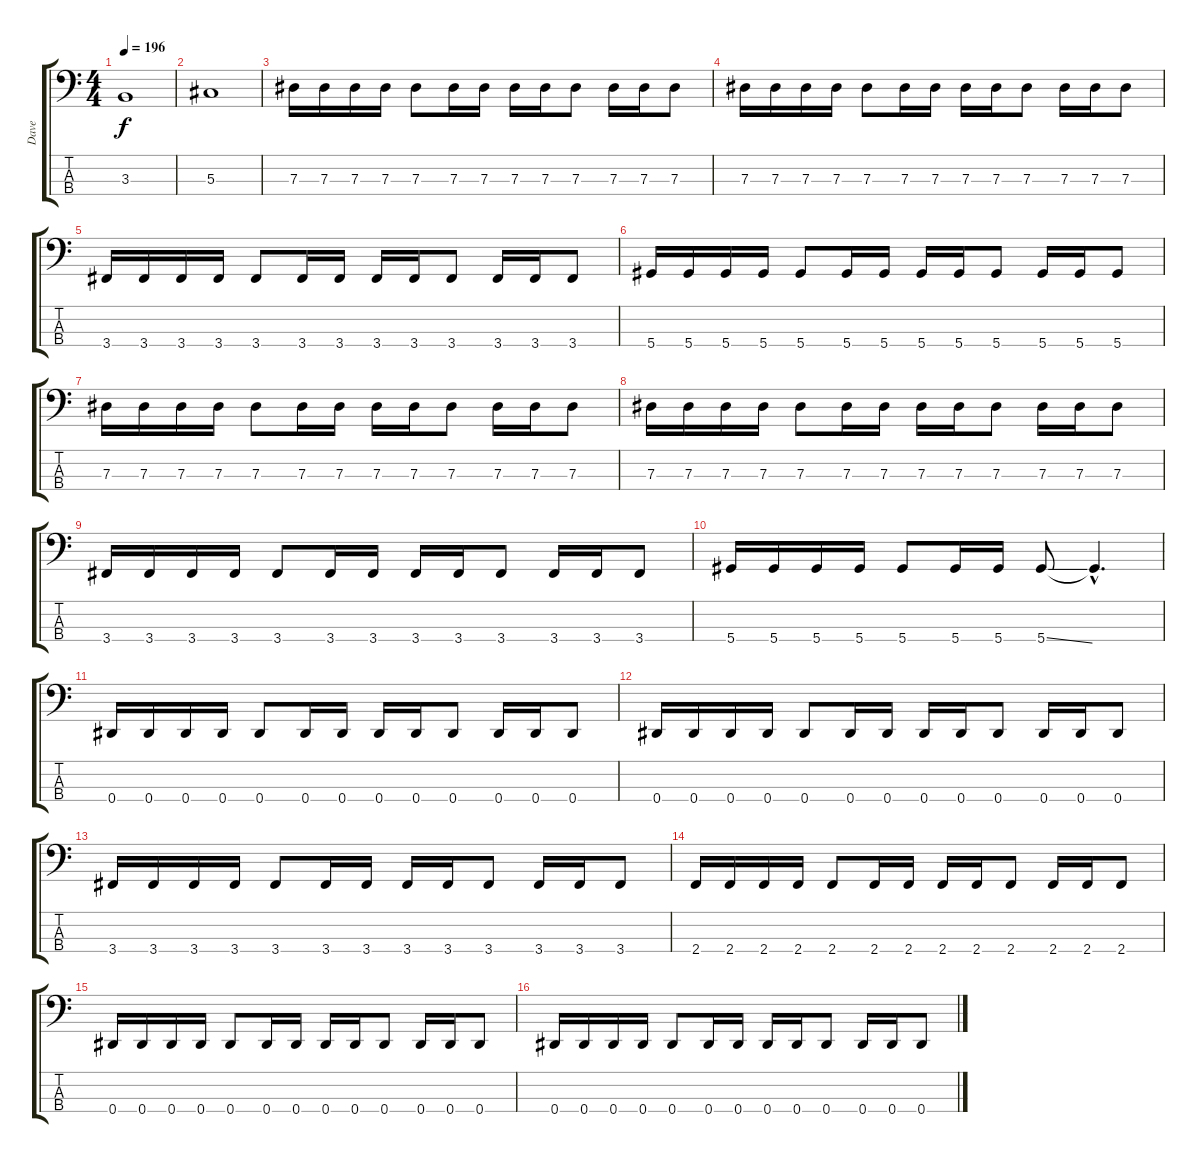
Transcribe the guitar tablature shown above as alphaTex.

\track ("Dave" "Dave") {instrument electricbasspick}
\staff {score tabs}
\tuning (Gb2 Db2 Ab1 Eb1) {hide}
\ts (4 4)
\tempo 196
\clef f4
\ks c
3.3.1{dy f} |
5.3.1 |
7.3.16 7.3.16 7.3.16 7.3.16 7.3.8 7.3.16 7.3.16 7.3.16 7.3.16 7.3.8 7.3.16 7.3.16 7.3.8 |
7.3.16 7.3.16 7.3.16 7.3.16 7.3.8 7.3.16 7.3.16 7.3.16 7.3.16 7.3.8 7.3.16 7.3.16 7.3.8 |
3.4.16 3.4.16 3.4.16 3.4.16 3.4.8 3.4.16 3.4.16 3.4.16 3.4.16 3.4.8 3.4.16 3.4.16 3.4.8 |
5.4.16 5.4.16 5.4.16 5.4.16 5.4.8 5.4.16 5.4.16 5.4.16 5.4.16 5.4.8 5.4.16 5.4.16 5.4.8 |
7.3.16 7.3.16 7.3.16 7.3.16 7.3.8 7.3.16 7.3.16 7.3.16 7.3.16 7.3.8 7.3.16 7.3.16 7.3.8 |
7.3.16 7.3.16 7.3.16 7.3.16 7.3.8 7.3.16 7.3.16 7.3.16 7.3.16 7.3.8 7.3.16 7.3.16 7.3.8 |
3.4.16 3.4.16 3.4.16 3.4.16 3.4.8 3.4.16 3.4.16 3.4.16 3.4.16 3.4.8 3.4.16 3.4.16 3.4.8 |
5.4.16 5.4.16 5.4.16 5.4.16 5.4.8 5.4.16 5.4.16 5.4{ss}.8 5.4{hac t}.4{d} |
0.4.16 0.4.16 0.4.16 0.4.16 0.4.8 0.4.16 0.4.16 0.4.16 0.4.16 0.4.8 0.4.16 0.4.16 0.4.8 |
0.4.16 0.4.16 0.4.16 0.4.16 0.4.8 0.4.16 0.4.16 0.4.16 0.4.16 0.4.8 0.4.16 0.4.16 0.4.8 |
3.4.16 3.4.16 3.4.16 3.4.16 3.4.8 3.4.16 3.4.16 3.4.16 3.4.16 3.4.8 3.4.16 3.4.16 3.4.8 |
2.4.16 2.4.16 2.4.16 2.4.16 2.4.8 2.4.16 2.4.16 2.4.16 2.4.16 2.4.8 2.4.16 2.4.16 2.4.8 |
0.4.16 0.4.16 0.4.16 0.4.16 0.4.8 0.4.16 0.4.16 0.4.16 0.4.16 0.4.8 0.4.16 0.4.16 0.4.8 |
0.4.16 0.4.16 0.4.16 0.4.16 0.4.8 0.4.16 0.4.16 0.4.16 0.4.16 0.4.8 0.4.16 0.4.16 0.4.8
